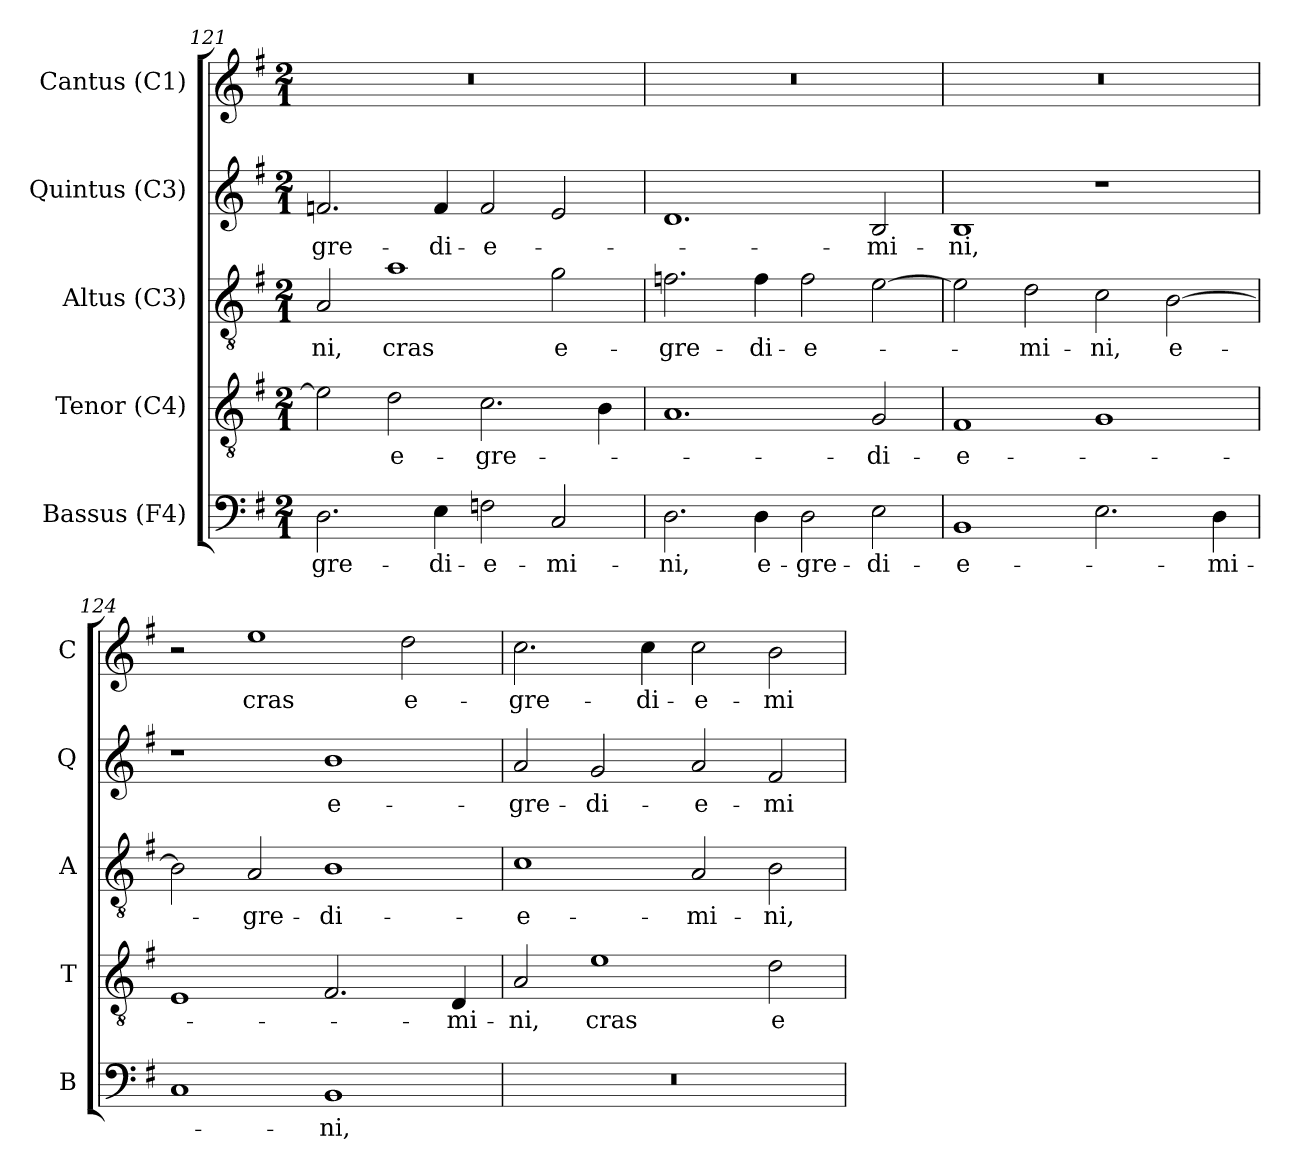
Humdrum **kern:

**kern	**text	**kern	**text	**kern	**text	**kern	**text	**kern	**text
*part5	*part5	*part4	*part4	*part3	*part3	*part2	*part2	*part1	*part1
*staff5	*staff5	*staff4	*staff4	*staff3	*staff3	*staff2	*staff2	*staff1	*staff1
*I"Bassus (F4)	*	*I"Tenor (C4)	*	*I"Altus (C3)	*	*I"Quintus (C3)	*	*I"Cantus (C1)	*
*I'B	*	*I'T	*	*I'A	*	*I'Q	*	*I'C	*
*clefF4	*	*clefGv2	*	*clefGv2	*	*clefG2	*	*clefG2	*
*k[f#]	*	*k[f#]	*	*k[f#]	*	*k[f#]	*	*k[f#]	*
*G:	*	*G:	*	*G:	*	*G:	*	*G:	*
*M2/1	*	*M2/1	*	*M2/1	*	*M2/1	*	*M2/1	*
=121	=121	=121	=121	=121	=121	=121	=121	=121	=121
!	!LO:LY:b:color=#000000	!	!	!	!	!	!	!	!
!	!	!	!	!	!LO:LY:b:color=#000000	!	!	!	!
!	!	!	!	!	!	!	!LO:LY:b:color=#000000	!LO:N:vis=1	!
2.Di\	-gre-	2ei\]	.	2Ai/	-ni,	2.fni/	-gre-	0r	.
!	!	!	!LO:LY:b:color=#000000	!	!	!	!	!	!
!	!	!	!	!	!LO:LY:b:color=#000000	!	!	!	!
.	.	2di\	e-	1ai	cras	.	.	.	.
!	!LO:LY:b:color=#000000	!	!	!	!	!	!	!	!
!	!	!	!	!	!	!	!LO:LY:b:color=#000000	!	!
4Ei\	-di-	.	.	.	.	4fi/	-di-	.	.
!	!LO:LY:b:color=#000000	!	!	!	!	!	!	!	!
!	!	!	!LO:LY:b:color=#000000	!	!	!	!	!	!
!	!	!	!	!	!	!	!LO:LY:b:color=#000000	!	!
2Fni\	-e-	2.ci\	-gre-	.	.	2fi/	-e-	.	.
!	!LO:LY:b:color=#000000	!	!	!	!	!	!	!	!
!	!	!	!	!	!LO:LY:b:color=#000000	!	!	!	!
2Ci/	-mi-	.	.	2gi\	e-	2ei/	.	.	.
.	.	4Bi\	.	.	.	.	.	.	.
=122	=122	=122	=122	=122	=122	=122	=122	=122	=122
!	!LO:LY:b:color=#000000	!	!	!	!	!	!	!	!
!	!	!	!	!	!LO:LY:b:color=#000000	!	!	!LO:N:vis=1	!
2.Di\	-ni,	1.Ai	.	2.fni\	-gre-	1.di	.	0r	.
!	!LO:LY:b:color=#000000	!	!	!	!	!	!	!	!
!	!	!	!	!	!LO:LY:b:color=#000000	!	!	!	!
4Di\	e-	.	.	4fi\	-di-	.	.	.	.
!	!LO:LY:b:color=#000000	!	!	!	!	!	!	!	!
!	!	!	!	!	!LO:LY:b:color=#000000	!	!	!	!
2Di\	-gre-	.	.	2fi\	-e-	.	.	.	.
!	!LO:LY:b:color=#000000	!	!	!	!	!	!	!	!
!	!	!	!LO:LY:b:color=#000000	!	!	!	!	!	!
!	!	!	!	!	!	!	!LO:LY:b:color=#000000	!	!
2Ei\	-di-	2Gi/	-di-	[2ei\	.	2Bi/	-mi-	.	.
=123	=123	=123	=123	=123	=123	=123	=123	=123	=123
!	!LO:LY:b:color=#000000	!	!	!	!	!	!	!	!
!	!	!	!LO:LY:b:color=#000000	!	!	!	!	!	!
!	!	!	!	!	!	!	!LO:LY:b:color=#000000	!LO:N:vis=1	!
1BBi	-e-	1F#i	-e-	2ei\]	.	1Bi	-ni,	0r	.
!	!	!	!	!	!LO:LY:b:color=#000000	!	!	!	!
.	.	.	.	2di\	-mi-	.	.	.	.
!	!	!	!	!	!LO:LY:b:color=#000000	!	!	!	!
2.Ei\	.	1Gi	.	2ci\	-ni,	1r	.	.	.
!	!	!	!	!	!LO:LY:b:color=#000000	!	!	!	!
.	.	.	.	[2Bi\	e-	.	.	.	.
!	!LO:LY:b:color=#000000	!	!	!	!	!	!	!	!
4Di\	-mi-	.	.	.	.	.	.	.	.
=124	=124	=124	=124	=124	=124	=124	=124	=124	=124
1Ci	.	1Ei	.	2Bi\]	.	1r	.	2r	.
!	!	!	!	!	!LO:LY:b:color=#000000	!	!	!	!
!	!	!	!	!	!	!	!	!	!LO:LY:b:color=#000000
.	.	.	.	2Ai/	-gre-	.	.	1eei	cras
!	!LO:LY:b:color=#000000	!	!	!	!	!	!	!	!
!	!	!	!	!	!LO:LY:b:color=#000000	!	!	!	!
!	!	!	!	!	!	!	!LO:LY:b:color=#000000	!	!
1BBi	-ni,	2.F#i/	.	1Bi	-di-	1bi	e-	.	.
!	!	!	!	!	!	!	!	!	!LO:LY:b:color=#000000
.	.	.	.	.	.	.	.	2ddi\	e-
!	!	!	!LO:LY:b:color=#000000	!	!	!	!	!	!
.	.	4Di/	-mi-	.	.	.	.	.	.
!!LO:LB:g=z
=125	=125	=125	=125	=125	=125	=125	=125	=125	=125
!LO:N:vis=1	!	!	!	!	!	!	!	!	!
!	!	!	!LO:LY:b:color=#000000	!	!	!	!	!	!
!	!	!	!	!	!LO:LY:b:color=#000000	!	!	!	!
!	!	!	!	!	!	!	!LO:LY:b:color=#000000	!	!
!	!	!	!	!	!	!	!	!	!LO:LY:b:color=#000000
0r	.	2Ai/	-ni,	1ci	-e-	2ai/	-gre-	2.cci\	-gre-
!	!	!	!LO:LY:b:color=#000000	!	!	!	!	!	!
!	!	!	!	!	!	!	!LO:LY:b:color=#000000	!	!
.	.	1ei	cras	.	.	2gi/	-di-	.	.
!	!	!	!	!	!	!	!	!	!LO:LY:b:color=#000000
.	.	.	.	.	.	.	.	4cci\	-di-
!	!	!	!	!	!LO:LY:b:color=#000000	!	!	!	!
!	!	!	!	!	!	!	!LO:LY:b:color=#000000	!	!
!	!	!	!	!	!	!	!	!	!LO:LY:b:color=#000000
.	.	.	.	2Ai/	-mi-	2ai/	-e-	2cci\	-e-
!	!	!	!LO:LY:b:color=#000000	!	!	!	!	!	!
!	!	!	!	!	!LO:LY:b:color=#000000	!	!	!	!
!	!	!	!	!	!	!	!LO:LY:b:color=#000000	!	!
!	!	!	!	!	!	!	!	!	!LO:LY:b:color=#000000
.	.	2di\	e-	2Bi\	-ni,	2f#i/	-mi-	2bi\	-mi-
=	=	=	=	=	=	=	=	=	=
*-	*-	*-	*-	*-	*-	*-	*-	*-	*-
